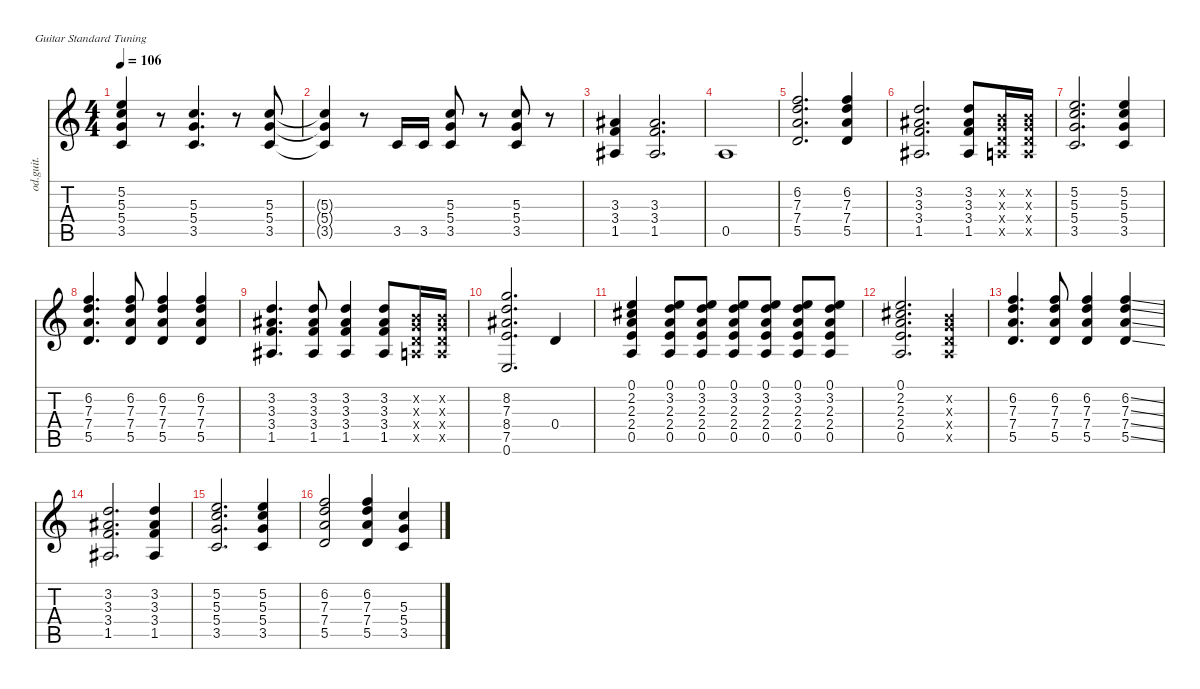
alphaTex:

\defaultSystemsLayout 4
\hideDynamics
\bracketExtendMode nobrackets
\track ("Randy Rhoads (Base)" "od.guit.") {instrument overdrivenguitar}
\staff {score tabs}
\tuning (E4 B3 G3 D3 A2 E2)
\ts (4 4)
\tempo 106
\clef g2
\ks c
(5.2 5.3 5.4 3.5).4{dy f} r.8 (5.3 5.4 3.5).4{d} r.8 (5.3 5.4 3.5).8 |
(5.3{t} 5.4{t} 3.5{t}).4 r.8 3.5.16 3.5.16 (5.3 5.4 3.5).8 r.8 (5.3 5.4 3.5).8 r.8 |
(3.3{acc #} 3.4 1.5{acc #}).4 (3.3{acc #} 3.4 1.5{acc #}).2{d} |
0.5.1 |
(6.2 7.3 7.4 5.5).2{d} (6.2 7.3 7.4 5.5).4 |
(3.2 3.3{acc #} 3.4 1.5{acc #}).2{d} (3.2 3.3{acc #} 3.4 1.5{acc #}).8 (0.2{x} 0.3{x} 0.4{x} 0.5{x}).16 (0.2{x} 0.3{x} 0.4{x} 0.5{x}).16 |
(5.2 5.3 5.4 3.5).2{d} (5.2 5.3 5.4 3.5).4 |
(6.2 7.3 7.4 5.5).4{d} (6.2 7.3 7.4 5.5).8 (6.2 7.3 7.4 5.5).4 (6.2 7.3 7.4 5.5).4 |
(3.2 3.3{acc #} 3.4 1.5{acc #}).4{d} (3.2 3.3{acc #} 3.4 1.5{acc #}).8 (3.2 3.3{acc #} 3.4 1.5{acc #}).4 (3.2 3.3{acc #} 3.4 1.5{acc #}).8 (0.2{x} 0.3{x} 0.4{x} 0.5{x}).16 (0.2{x} 0.3{x} 0.4{x} 0.5{x}).16 |
(8.2 7.3 8.4{acc #} 7.5 0.6).2{d} 0.4.4 |
(0.1 2.2{acc #} 2.3 2.4 0.5).4 (0.1 3.2 2.3 2.4 0.5).8 (0.1 3.2 2.3 2.4 0.5).8 (0.1 3.2 2.3 2.4 0.5).8 (0.1 3.2 2.3 2.4 0.5).8 (0.1 3.2 2.3 2.4 0.5).8 (0.1 3.2 2.3 2.4 0.5).8 |
(0.1 2.2{acc #} 2.3 2.4 0.5).2{d} (0.2{x} 0.3{x} 0.4{x} 0.5{x}).4 |
(6.2 7.3 7.4 5.5).4{d} (6.2 7.3 7.4 5.5).8 (6.2 7.3 7.4 5.5).4 (6.2{ss} 7.3{ss} 7.4{ss} 5.5{ss}).4 |
(3.2 3.3{acc #} 3.4 1.5{acc #}).2{d} (3.2 3.3{acc #} 3.4 1.5{acc #}).4 |
(5.2 5.3 5.4 3.5).2{d} (5.2 5.3 5.4 3.5).4 |
(6.2 7.3 7.4 5.5).2 (6.2 7.3 7.4 5.5).4 (5.3 5.4 3.5).4
